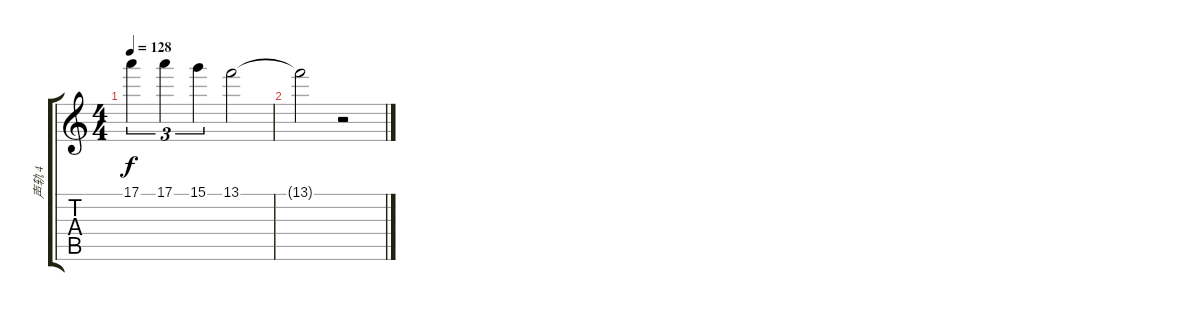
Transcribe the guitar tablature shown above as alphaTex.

\track ("声轨 4" "声轨 4") {instrument overdrivenguitar}
\staff {score tabs}
\tuning (E4 B3 G3 D3 A2 E2) {hide}
\ts (4 4)
\tempo 128
\clef g2
\ks c
17.1.4{tu (3 2) dy f} 17.1.4{tu (3 2)} 15.1.4{tu (3 2)} 13.1.2 |
13.1{t}.2 r.2
